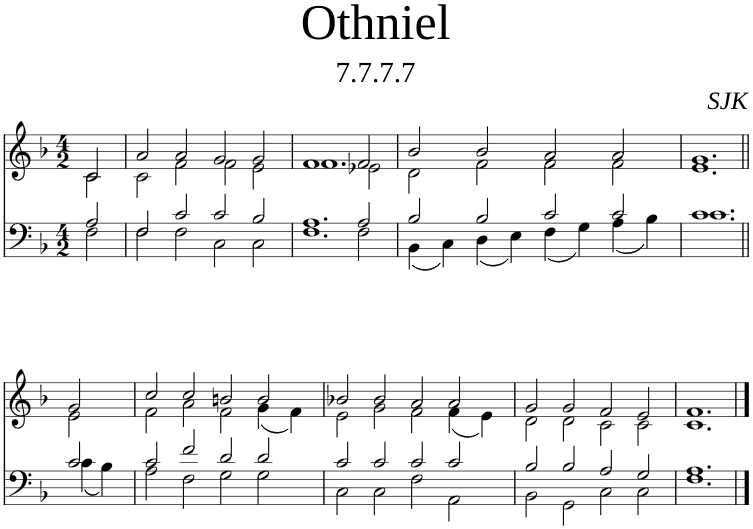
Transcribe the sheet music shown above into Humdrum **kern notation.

**kern	**kern
*part1	*part1
*staff2	*staff1
*I"Piano	*
*I'Pno	*
*clefF4	*clefG2
*k[b-]	*k[b-]
*M4/2	*M4/2
=1	=1
*^	*^
2A/	2F\	2c/	2c\
=2	=2	=2	=2
2F/	2F\	2a/	2c\
2c/	2F\	2a/	2f\
2c/	2C\	2g/	2f\
2B-/	2C\	2g/	2e\
=3	=3	=3	=3
1.A	1.F	1.f	1.f
2A/	2F\	2f/	2e-X\
=4	=4	=4	=4
2B-/	4BB-\	2b-/	2d\
.	4C\	.	.
2B-/	4D\	2b-/	2f\
.	4E\	.	.
2c/	4F\	2a/	2f\
.	4G\	.	.
2c/	4A\	2a/	2f\
.	4B-\	.	.
=5	=5	=5	=5
1.c	1.c	1.g	1.e
!!LO:LB:g=z	!!
=6||	=6||	=6||	=6||
2c/	4c\	2g/	2e\
.	4B-\	.	.
=7	=7	=7	=7
2c/	2A\	2cc/	2f\
2f/	2F\	2cc/	2a\
2d/	2G\	2bn/	2f\
2d/	2G\	2b/	(4g\
.	.	.	4f\)
=8	=8	=8	=8
2c/	2C\	2b-X/	2e\
2c/	2C\	2b-/	2g\
2c/	2F\	2a/	2f\
2c/	2AA\	2a/	(4f\
.	.	.	4e\)
=9	=9	=9	=9
2B-/	2BB-\	2g/	2d\
2B-/	2GG\	2g/	2d\
2A/	2C\	2f/	2c\
2G/	2C\	2e/	2c\
=10	=10	=10	=10
1.A	1.F	1.f	1.c
*v	*v	*	*
*	*v	*v
==	==
*-	*-
